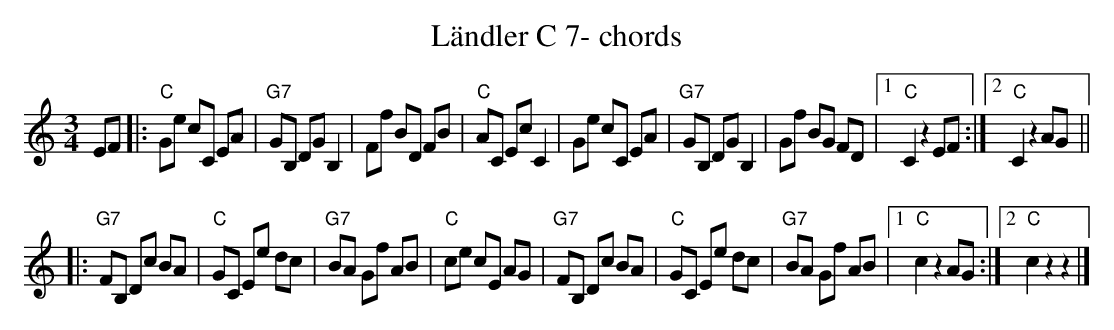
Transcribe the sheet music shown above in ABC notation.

X:1
T:Ländler C 7- chords
M:3/4
L:1/8
K:Cmaj%%MIDI gchordon
EF |: "C"Ge cC EA | "G7"GB, DG B,2 | Ff BD FB | "C"AC Ec C2 |\
Ge cC EA | "G7"GB, DG B,2 | Gf BG FD |1 "C"C2z2EF :|2 "C"C2z2AG ||
|:"" "G7"FB, Dc BA | "C"GC Ee dc | "G7"BA Gf AB | "C"ce cE AG |\
"G7"FB, Dc BA | "C"GC Ee dc | "G7"BA Gf AB |1 "C"c2z2AG :|2 "C"c2z2z2 |]
